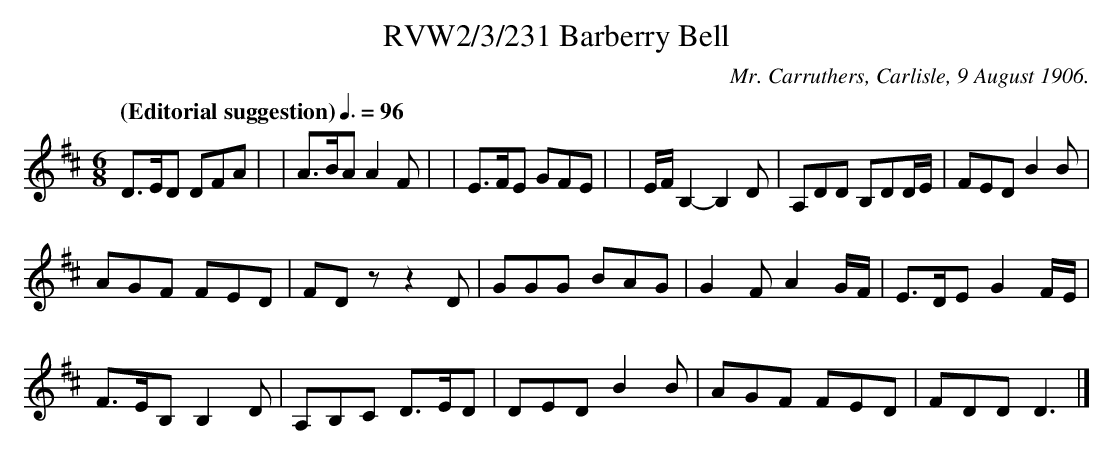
X:1
T:RVW2/3/231 Barberry Bell
C:Mr. Carruthers, Carlisle, 9 August 1906.
L:1/8
Q: "(Editorial suggestion)" 3/8=96
M:6/8
K:D
D3/2E/2D DFA | | A3/2B/2A A2 F | | E3/2F/2E GFE | | E/2F/2 B,2- B,2 D | A,DD B,DD/2E/2 | FED B2 B |$
AGF FED | FDz z2D | GGG BAG | G2 F A2 G/2F/2 | E3/2D/2E G2 F/2E/2 |$
F3/2E/2B, B,2 D | A,B,C D3/2E/2D | DED B2 B | AGF FED | FDD D3 |]$
